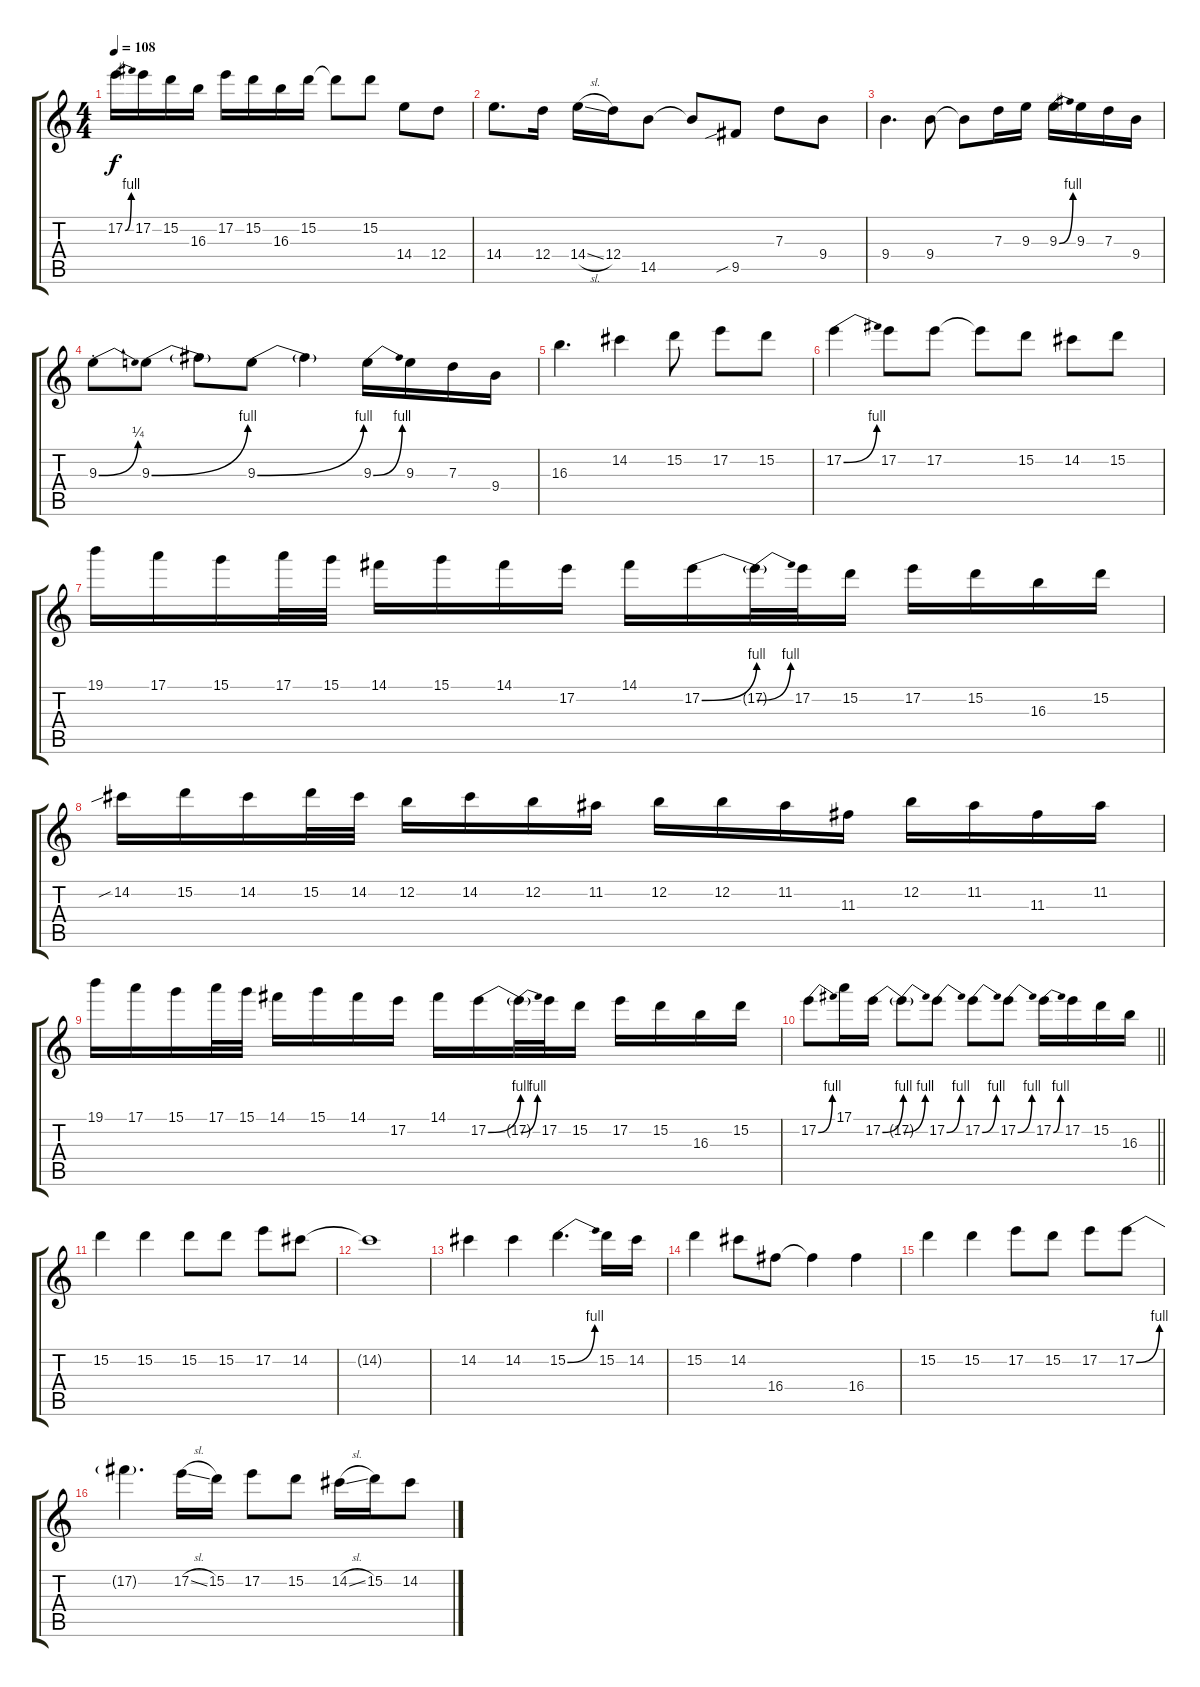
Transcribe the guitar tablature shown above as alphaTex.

\track "" {instrument distortionguitar}
\staff {score tabs}
\tuning (E4 B3 G3 D3 A2 E2) {hide}
\ts (4 4)
\tempo 108
\clef g2
\ks c
17.2{be (bend 0 0 60 4)}.16{dy f} 17.2.16 15.2.16 16.3.16 17.2.16 15.2.16 16.3.16 15.2.16 15.2{t}.8 15.2.8 14.4.8 12.4.8 |
14.4.8{d} 12.4.16 14.4{sl}.16 12.4.16 14.5.8 14.5{t}.8 9.5{sib}.8 7.3.8 9.4.8 |
9.4.4{d} 9.4.8 9.4{t}.8 7.3.16 9.3.16 9.3{be (bend 0 0 60 4)}.16 9.3.16 7.3.16 9.4.16 |
9.3{be (bend 0 0 60 1) st}.8 9.3{be (bend 0 0 60 4)}.8 9.3{t}.8 9.3{be (bend 0 0 60 4)}.8 9.3{t}.4 9.3{be (bend 0 0 60 4)}.16 9.3.16 7.3.16 9.4.16 |
16.3.4{d} 14.2.4 15.2.8 17.2.8 15.2.8 |
17.2{be (bend 0 0 60 4)}.4 17.2.8 17.2.8 17.2{t}.8 15.2.8 14.2.8 15.2.8 |
19.1.16 17.1.16 15.1.16 17.1.32 15.1.32 14.1.16 15.1.16 14.1.16 17.2.16 14.1.16 17.2{be (bend 0 0 60 4)}.16 17.2{be (bend 0 0 60 4) t}.32 17.2.32 15.2.16 17.2.16 15.2.16 16.3.16 15.2.16 |
14.2{sib}.16 15.2.16 14.2.16 15.2.32 14.2.32 12.2.16 14.2.16 12.2.16 11.2.16 12.2.16 12.2.16 11.2.16 11.3.16 12.2.16 11.2.16 11.3.16 11.2.16 |
19.1.16 17.1.16 15.1.16 17.1.32 15.1.32 14.1.16 15.1.16 14.1.16 17.2.16 14.1.16 17.2{be (bend 0 0 60 4)}.16 17.2{be (bend 0 0 60 4) t}.32 17.2.32 15.2.16 17.2.16 15.2.16 16.3.16 15.2.16 |
\barLineRight lightlight
17.2{be (bend 0 0 60 4)}.8 17.1.16 17.2{be (bend 0 0 60 4)}.16 17.2{be (bend 0 0 60 4) t}.8 17.2{be (bend 0 0 60 4)}.8 17.2{be (bend 0 0 60 4)}.8 17.2{be (bend 0 0 60 4)}.8 17.2{be (bend 0 0 60 4)}.16 17.2.16 15.2.16 16.3.16 |
\section ("" "")
15.2.4 15.2.4 15.2.8 15.2.8 17.2.8 14.2.8 |
14.2{t}.1 |
14.2.4 14.2.4 15.2{be (bend 0 0 60 4)}.4{d} 15.2.16 14.2.16 |
15.2.4 14.2.8 16.4.8 16.4{t}.4 16.4.4 |
15.2.4 15.2.4 17.2.8 15.2.8 17.2.8 17.2{be (bend 0 0 60 4)}.8 |
17.2{t}.4{d} 17.2{sl}.16 15.2.16 17.2.8 15.2.8 14.2{sl}.16 15.2.16 14.2.8
